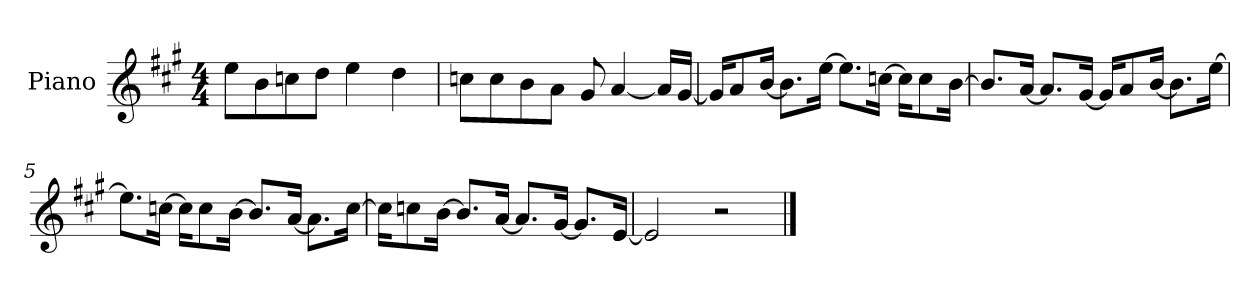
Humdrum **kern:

**kern
*part1
*staff1
*I"Piano
*I'P-no
*clefG2
*k[f#c#g#]
*M4/4
*MM90
=1
8ee\L
8b\
8ccn\
8dd\J
4ee\
4dd\
=2
8ccn\L
8cc\
8b\
8a\J
8g#/
[4a/
16a/LL]
[16g#/JJ
=3
16g#/KL]
8a/
[16b/Jk
8.b\L]
[16ee\Jk
8.ee\L]
[16ccn\Jk
16cc\KL]
8cc\
[16b\Jk
=4
8.b/L]
[16a/Jk
8.a/L]
[16g#/Jk
16g#/KL]
8a/
[16b/Jk
8.b\L]
[16ee\Jk
!!LO:LB:g=z
=5
8.ee\L]
[16ccn\Jk
16cc\KL]
8cc\
[16b\Jk
8.b/L]
[16a/Jk
8.a\L]
[16cc\Jk
=6
16cc\KL]
8ccn\
[16b\Jk
8.b/L]
[16a/Jk
8.a/L]
[16g#/Jk
8.g#/L]
[16e/Jk
=7
2e/]
2r
==
*-
